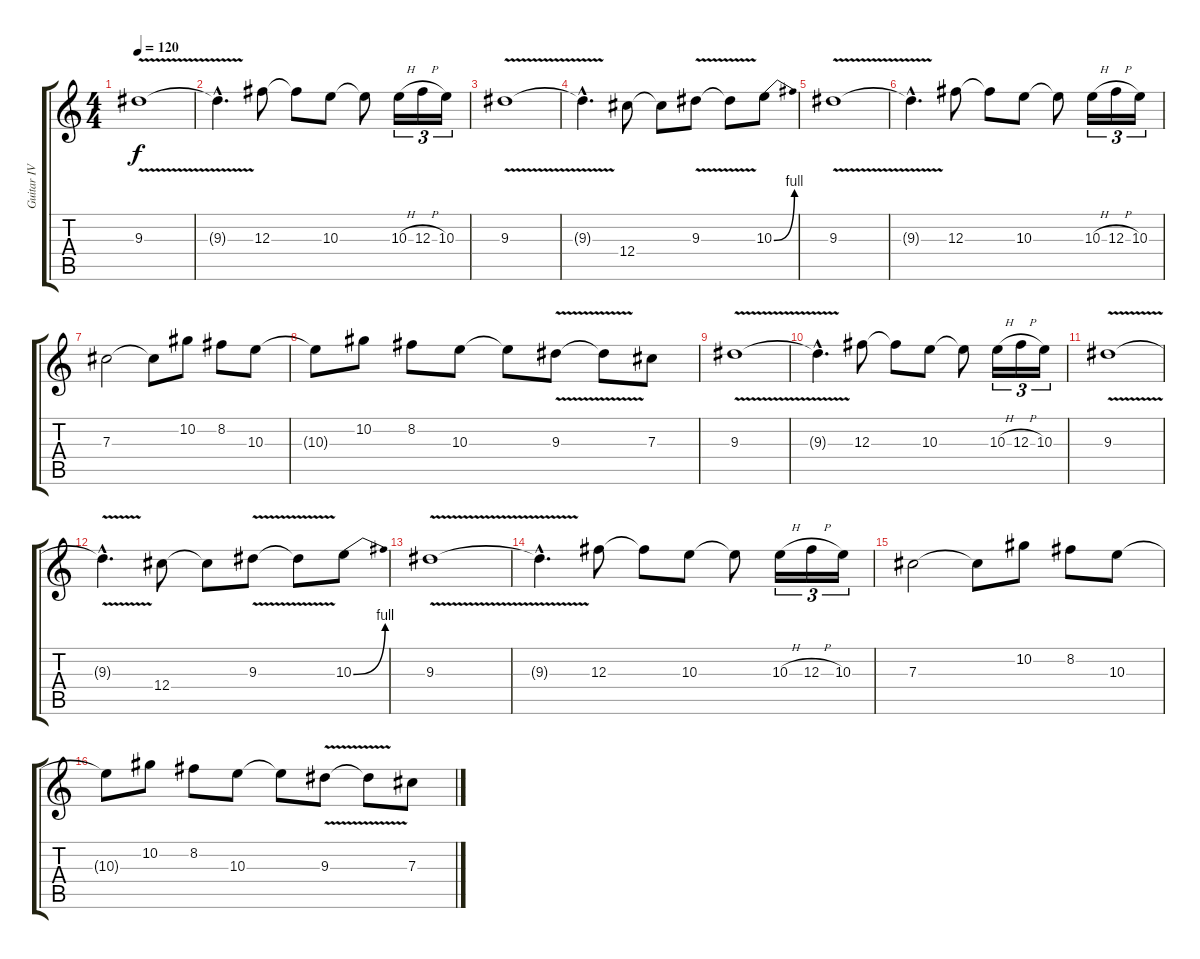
\track ("Guitar IV" "Guitar IV") {instrument distortionguitar}
\staff {score tabs}
\tuning (Eb4 Bb3 Gb3 Db3 Ab2 Eb2) {hide}
\ts (4 4)
\tempo 120
\clef g2
\ks c
9.3{v}.1{dy f} |
9.3{v hac t}.4{d} 12.3.8 12.3{t}.8 10.3.8 10.3{t}.8 10.3{h}.16{tu (3 2)} 12.3{h}.16{tu (3 2)} 10.3.16{tu (3 2)} |
9.3{v}.1 |
9.3{v hac t}.4{d} 12.4.8 12.4{t}.8 9.3{v}.8 9.3{t}.8 10.3{be (bend 0 0 60 4)}.8 |
9.3{v}.1 |
9.3{v hac t}.4{d} 12.3.8 12.3{t}.8 10.3.8 10.3{t}.8 10.3{h}.16{tu (3 2)} 12.3{h}.16{tu (3 2)} 10.3.16{tu (3 2)} |
7.3.2 7.3{t}.8 10.2.8 8.2.8 10.3.8 |
10.3{t}.8 10.2.8 8.2.8 10.3.8 10.3{t}.8 9.3{v}.8 9.3{t}.8 7.3.8 |
9.3{v}.1 |
9.3{v hac t}.4{d} 12.3.8 12.3{t}.8 10.3.8 10.3{t}.8 10.3{h}.16{tu (3 2)} 12.3{h}.16{tu (3 2)} 10.3.16{tu (3 2)} |
9.3{v}.1 |
9.3{v hac t}.4{d} 12.4.8 12.4{t}.8 9.3{v}.8 9.3{t}.8 10.3{be (bend 0 0 60 4)}.8 |
9.3{v}.1 |
9.3{v hac t}.4{d} 12.3.8 12.3{t}.8 10.3.8 10.3{t}.8 10.3{h}.16{tu (3 2)} 12.3{h}.16{tu (3 2)} 10.3.16{tu (3 2)} |
7.3.2 7.3{t}.8 10.2.8 8.2.8 10.3.8 |
10.3{t}.8 10.2.8 8.2.8 10.3.8 10.3{t}.8 9.3{v}.8 9.3{t}.8 7.3.8
